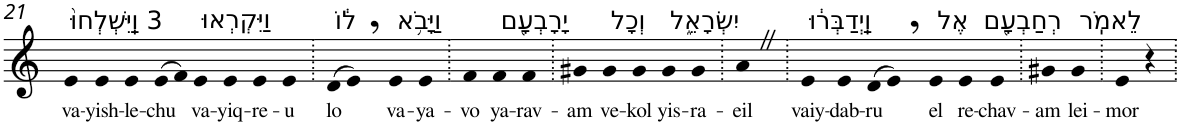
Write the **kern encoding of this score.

**kern	**text
*part1	*part1
*staff1	*staff1
*I"Piano	*
*I'Pno	*
!!LO:PB:g=z
*clefG2	*
*k[]	*
=21	=21
!LO:TX:a:t=3 וַֽיִּשְׁלְחוּ֙	!
!	!LO:LY:b
4e	va-
!	!LO:LY:b
4e	-yish-
!	!LO:LY:b
4e	-le-
!	!LO:LY:b
(>8e	-chu
8f)	.
!LO:TX:a:t=וַיִּקְרְאוּ	!
!	!LO:LY:b
4e	va-
!	!LO:LY:b
4e	-yiq-
!	!LO:LY:b
4e	-re-
!	!LO:LY:b
4e	-u
=22.	=22.
!LO:TX:a:t=ל֔וֹ	!
!	!LO:LY:b
(>8d	lo
8e,)	.
!LO:TX:a:t=וַיָּבֹ֥א	!
!	!LO:LY:b
4e	va-
!	!LO:LY:b
4e	-ya-
=23.	=23.
!	!LO:LY:b
4f	-vo
!LO:TX:a:t=יָרָבְעָ֖ם	!
!	!LO:LY:b
4f	ya-
!	!LO:LY:b
4f	-rav-
=24.	=24.
!	!LO:LY:b
4g#X	-am
!LO:TX:a:t=וְכָל	!
!	!LO:LY:b
4g#	ve-
!	!LO:LY:b
4g#	-kol
!LO:TX:a:t=יִשְׂרָאֵ֑ל	!
!	!LO:LY:b
4g#	yis-
!	!LO:LY:b
4g#	-ra-
=25.	=25.
!	!LO:LY:b
4aZ	-eil
=26.	=26.
!LO:TX:a:t=וַֽיְדַבְּר֔וּ	!
!	!LO:LY:b
4e	vaiy-
!	!LO:LY:b
4e	-dab-
!	!LO:LY:b
(>8d	-ru
8e,)	.
!LO:TX:a:t=אֶל	!
!	!LO:LY:b
4e	el
!LO:TX:a:t=רְחַבְעָ֖ם	!
!	!LO:LY:b
4e	re-
!	!LO:LY:b
4e	-chav-
=27.	=27.
!	!LO:LY:b
4g#X	-am
!LO:TX:a:t=לֵאמֹֽר	!
!	!LO:LY:b
4g#	lei-
=28.	=28.
!	!LO:LY:b
4e	-mor
4r	.
=.	=.
*-	*-
